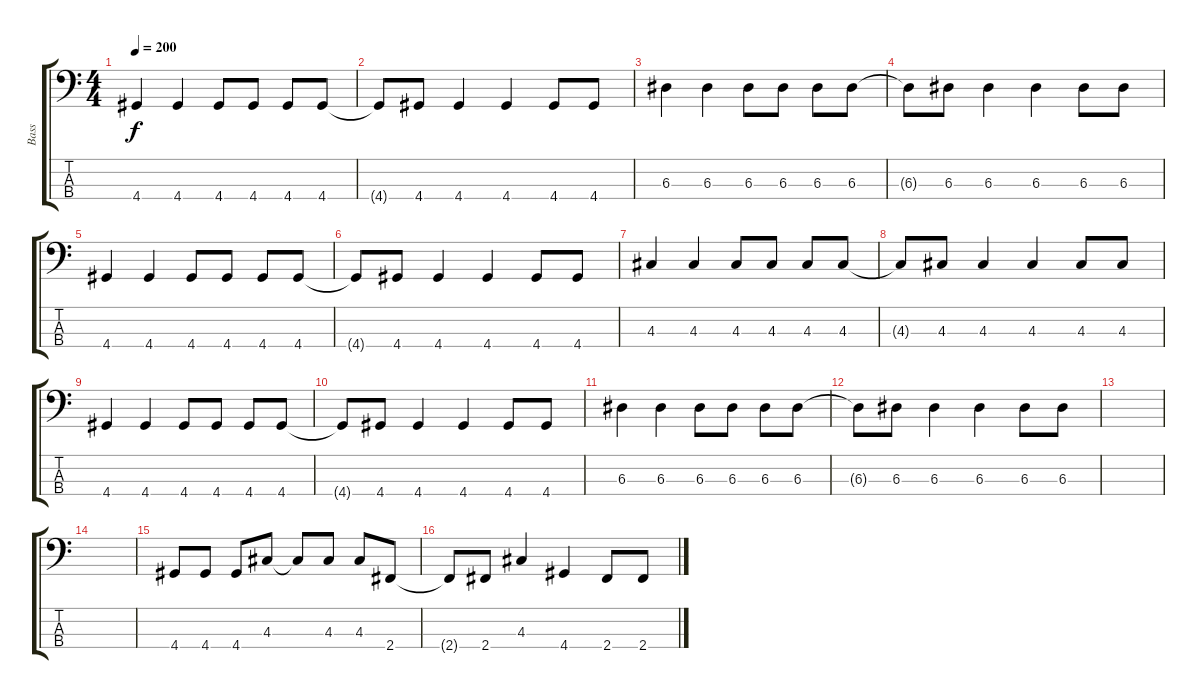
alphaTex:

\track ("Bass" "Bass") {instrument electricbasspick}
\staff {score tabs}
\tuning (G2 D2 A1 E1) {hide}
\ts (4 4)
\tempo 200
\clef f4
\ks c
4.4.4{dy f} 4.4.4 4.4.8 4.4.8 4.4.8 4.4.8 |
4.4{t}.8 4.4.8 4.4.4 4.4.4 4.4.8 4.4.8 |
6.3.4 6.3.4 6.3.8 6.3.8 6.3.8 6.3.8 |
6.3{t}.8 6.3.8 6.3.4 6.3.4 6.3.8 6.3.8 |
4.4.4 4.4.4 4.4.8 4.4.8 4.4.8 4.4.8 |
4.4{t}.8 4.4.8 4.4.4 4.4.4 4.4.8 4.4.8 |
4.3.4 4.3.4 4.3.8 4.3.8 4.3.8 4.3.8 |
4.3{t}.8 4.3.8 4.3.4 4.3.4 4.3.8 4.3.8 |
4.4.4 4.4.4 4.4.8 4.4.8 4.4.8 4.4.8 |
4.4{t}.8 4.4.8 4.4.4 4.4.4 4.4.8 4.4.8 |
6.3.4 6.3.4 6.3.8 6.3.8 6.3.8 6.3.8 |
6.3{t}.8 6.3.8 6.3.4 6.3.4 6.3.8 6.3.8 |
|
|
4.4.8 4.4.8 4.4.8 4.3.8 4.3{t}.8 4.3.8 4.3.8 2.4.8 |
2.4{t}.8 2.4.8 4.3.4 4.4.4 2.4.8 2.4.8
